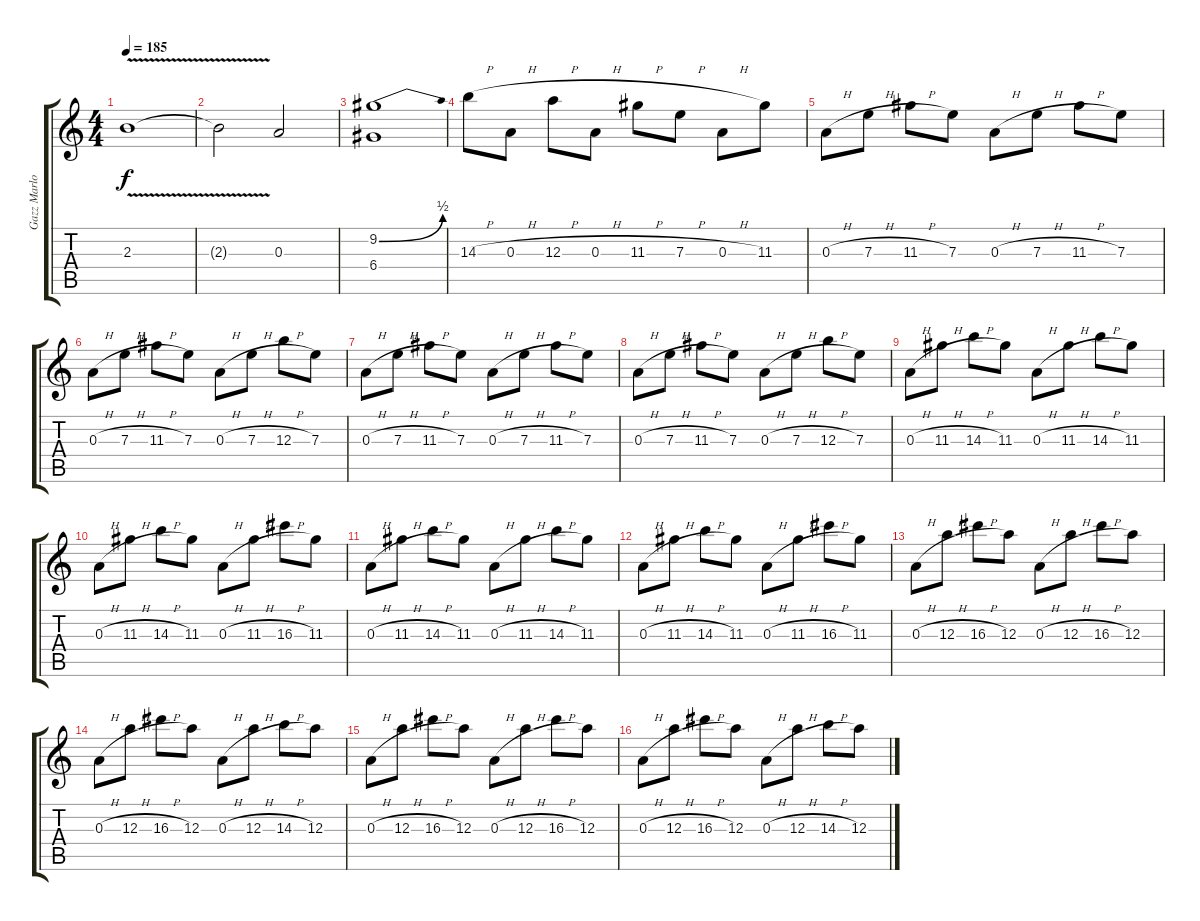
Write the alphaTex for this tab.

\track ("Gazz Marlow" "Gazz Marlo") {instrument distortionguitar}
\staff {score tabs}
\tuning (E4 B3 A3 D3 A2 D2) {hide}
\ts (4 4)
\tempo 185
\clef g2
\ks c
2.3{v}.1{dy f} |
2.3{t}.2 0.3.2 |
(9.2{be (bend 0 0 60 2)} 6.4).1 |
14.3{h}.8 0.3{h}.8 12.3{h}.8 0.3{h}.8 11.3{h}.8 7.3{h}.8 0.3{h}.8 11.3.8 |
0.3{h}.8 7.3{h}.8 11.3{h}.8 7.3.8 0.3{h}.8 7.3{h}.8 11.3{h}.8 7.3.8 |
0.3{h}.8 7.3{h}.8 11.3{h}.8 7.3.8 0.3{h}.8 7.3{h}.8 12.3{h}.8 7.3.8 |
0.3{h}.8 7.3{h}.8 11.3{h}.8 7.3.8 0.3{h}.8 7.3{h}.8 11.3{h}.8 7.3.8 |
0.3{h}.8 7.3{h}.8 11.3{h}.8 7.3.8 0.3{h}.8 7.3{h}.8 12.3{h}.8 7.3.8 |
0.3{h}.8 11.3{h}.8 14.3{h}.8 11.3.8 0.3{h}.8 11.3{h}.8 14.3{h}.8 11.3.8 |
0.3{h}.8 11.3{h}.8 14.3{h}.8 11.3.8 0.3{h}.8 11.3{h}.8 16.3{h}.8 11.3.8 |
0.3{h}.8 11.3{h}.8 14.3{h}.8 11.3.8 0.3{h}.8 11.3{h}.8 14.3{h}.8 11.3.8 |
0.3{h}.8 11.3{h}.8 14.3{h}.8 11.3.8 0.3{h}.8 11.3{h}.8 16.3{h}.8 11.3.8 |
0.3{h}.8 12.3{h}.8 16.3{h}.8 12.3.8 0.3{h}.8 12.3{h}.8 16.3{h}.8 12.3.8 |
0.3{h}.8 12.3{h}.8 16.3{h}.8 12.3.8 0.3{h}.8 12.3{h}.8 14.3{h}.8 12.3.8 |
0.3{h}.8 12.3{h}.8 16.3{h}.8 12.3.8 0.3{h}.8 12.3{h}.8 16.3{h}.8 12.3.8 |
0.3{h}.8 12.3{h}.8 16.3{h}.8 12.3.8 0.3{h}.8 12.3{h}.8 14.3{h}.8 12.3.8
